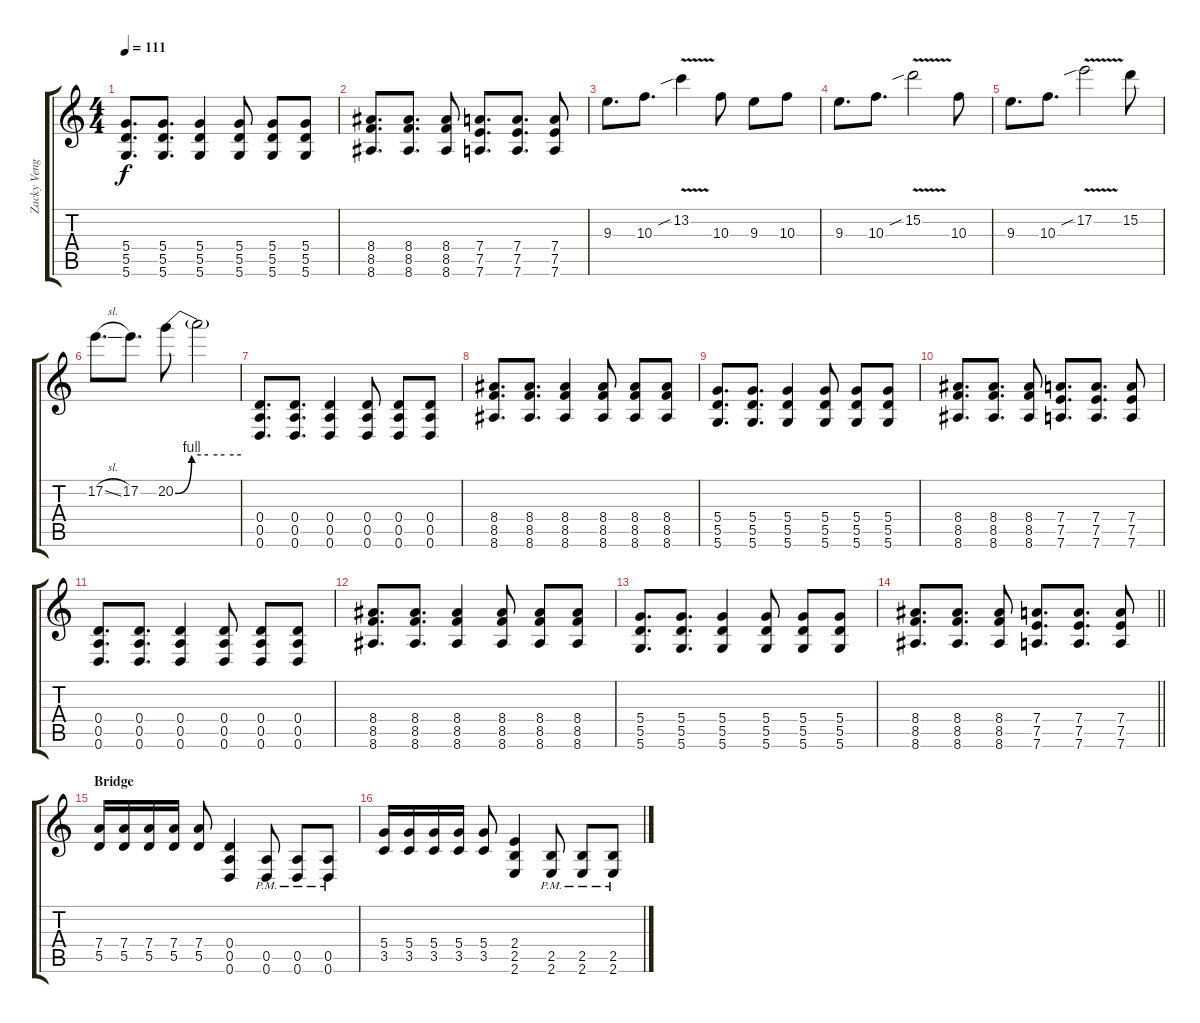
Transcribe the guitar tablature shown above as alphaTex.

\track ("Zacky Vengeance" "Zacky Veng") {instrument distortionguitar}
\staff {score tabs}
\tuning (E4 B3 G3 D3 A2 D2) {hide}
\ts (4 4)
\tempo 111
\clef g2
\ks c
(5.4 5.5 5.6).8{d dy f} (5.4 5.5 5.6).8{d} (5.4 5.5 5.6).4 (5.4 5.5 5.6).8 (5.4 5.5 5.6).8 (5.4 5.5 5.6).8 |
(8.4 8.5 8.6).8{d} (8.4 8.5 8.6).8{d} (8.4 8.5 8.6).8 (7.4 7.5 7.6).8{d} (7.4 7.5 7.6).8{d} (7.4 7.5 7.6).8 |
9.3.8{d balance 0} 10.3.8{d} 13.2{v sib}.4 10.3.8 9.3.8 10.3.8 |
9.3.8{d} 10.3.8{d} 15.2{v sib}.2 10.3.8 |
9.3.8{d} 10.3.8{d} 17.2{v sib}.2 15.2.8 |
17.2{sl}.8{d} 17.2.8{d} 20.2{be (custom 0 0 15 4 30 4 45 4 60 4)}.8 20.2{t}.2 |
(0.4 0.5 0.6).8{d balance 8} (0.4 0.5 0.6).8{d} (0.4 0.5 0.6).4 (0.4 0.5 0.6).8 (0.4 0.5 0.6).8 (0.4 0.5 0.6).8 |
(8.4 8.5 8.6).8{d} (8.4 8.5 8.6).8{d} (8.4 8.5 8.6).4 (8.4 8.5 8.6).8 (8.4 8.5 8.6).8 (8.4 8.5 8.6).8 |
(5.4 5.5 5.6).8{d} (5.4 5.5 5.6).8{d} (5.4 5.5 5.6).4 (5.4 5.5 5.6).8 (5.4 5.5 5.6).8 (5.4 5.5 5.6).8 |
(8.4 8.5 8.6).8{d} (8.4 8.5 8.6).8{d} (8.4 8.5 8.6).8 (7.4 7.5 7.6).8{d} (7.4 7.5 7.6).8{d} (7.4 7.5 7.6).8 |
(0.4 0.5 0.6).8{d} (0.4 0.5 0.6).8{d} (0.4 0.5 0.6).4 (0.4 0.5 0.6).8 (0.4 0.5 0.6).8 (0.4 0.5 0.6).8 |
(8.4 8.5 8.6).8{d} (8.4 8.5 8.6).8{d} (8.4 8.5 8.6).4 (8.4 8.5 8.6).8 (8.4 8.5 8.6).8 (8.4 8.5 8.6).8 |
(5.4 5.5 5.6).8{d} (5.4 5.5 5.6).8{d} (5.4 5.5 5.6).4 (5.4 5.5 5.6).8 (5.4 5.5 5.6).8 (5.4 5.5 5.6).8 |
\barLineRight lightlight
(8.4 8.5 8.6).8{d} (8.4 8.5 8.6).8{d} (8.4 8.5 8.6).8 (7.4 7.5 7.6).8{d} (7.4 7.5 7.6).8{d} (7.4 7.5 7.6).8 |
\section ("" "Bridge")
(7.4 5.5).16{volume 13 balance 0} (7.4 5.5).16 (7.4 5.5).16 (7.4 5.5).16 (7.4 5.5).8 (0.4 0.5 0.6).4 (0.5{pm} 0.6{pm}).8 (0.5{pm} 0.6{pm}).8 (0.5{pm} 0.6{pm}).8 |
(5.4 3.5).16 (5.4 3.5).16 (5.4 3.5).16 (5.4 3.5).16 (5.4 3.5).8 (2.4 2.5 2.6).4 (2.5{pm} 2.6{pm}).8 (2.5{pm} 2.6{pm}).8 (2.5{pm} 2.6{pm}).8
